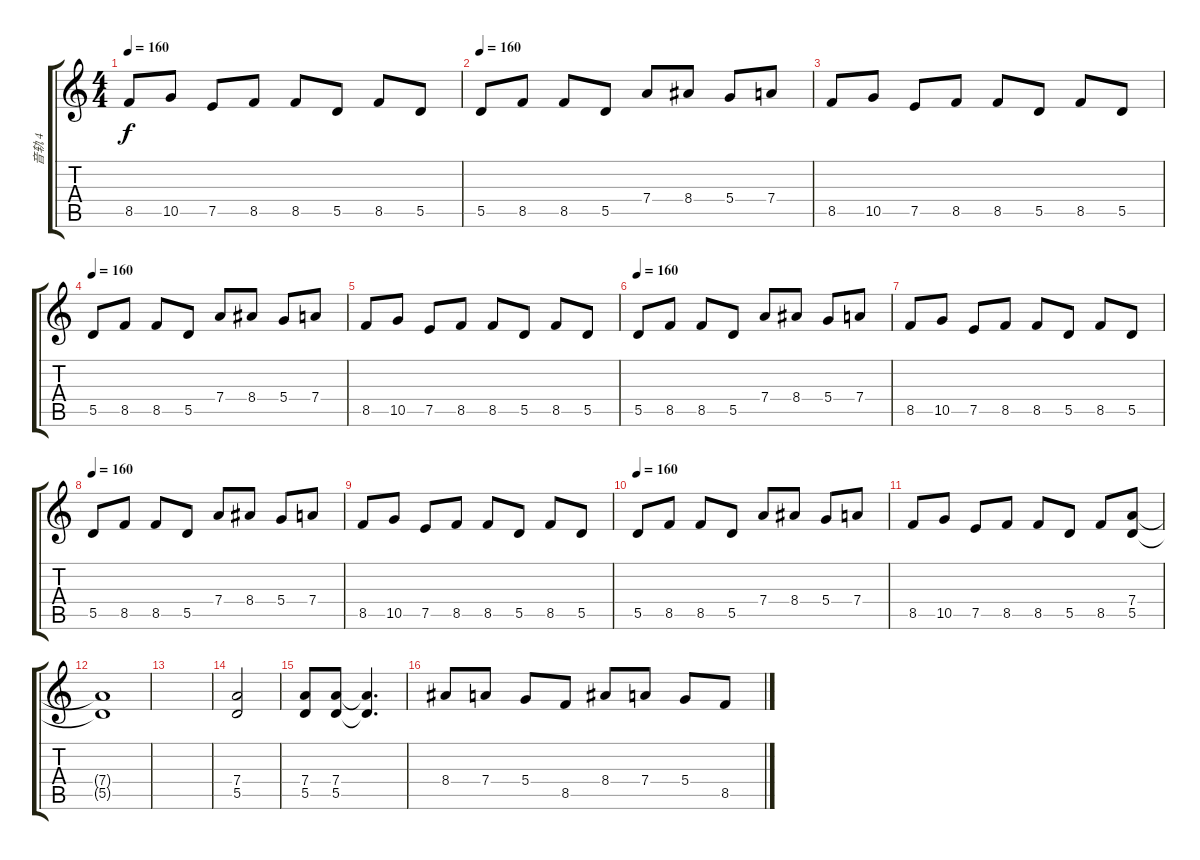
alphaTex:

\track ("音轨 4" "音轨 4") {instrument acousticguitarsteel}
\staff {score tabs}
\tuning (E4 B3 G3 D3 A2 E2) {hide}
\ts (4 4)
\tempo 160
\clef g2
\ks c
8.5.8{dy f} 10.5.8 7.5.8 8.5.8 8.5.8 5.5.8 8.5.8 5.5.8 |
\tempo 160
5.5.8 8.5.8 8.5.8 5.5.8 7.4.8 8.4.8 5.4.8 7.4.8 |
8.5.8 10.5.8 7.5.8 8.5.8 8.5.8 5.5.8 8.5.8 5.5.8 |
\tempo 160
5.5.8 8.5.8 8.5.8 5.5.8 7.4.8 8.4.8 5.4.8 7.4.8 |
8.5.8 10.5.8 7.5.8 8.5.8 8.5.8 5.5.8 8.5.8 5.5.8 |
\tempo 160
5.5.8 8.5.8 8.5.8 5.5.8 7.4.8 8.4.8 5.4.8 7.4.8 |
8.5.8 10.5.8 7.5.8 8.5.8 8.5.8 5.5.8 8.5.8 5.5.8 |
\tempo 160
5.5.8 8.5.8 8.5.8 5.5.8 7.4.8 8.4.8 5.4.8 7.4.8 |
8.5.8 10.5.8 7.5.8 8.5.8 8.5.8 5.5.8 8.5.8 5.5.8 |
\tempo 160
5.5.8 8.5.8 8.5.8 5.5.8 7.4.8 8.4.8 5.4.8 7.4.8 |
8.5.8 10.5.8 7.5.8 8.5.8 8.5.8 5.5.8 8.5.8 (7.4 5.5).8 |
(7.4{t} 5.5{t}).1 |
|
(7.4 5.5).2 |
(7.4 5.5).8 (7.4 5.5).8 (7.4{t} 5.5{t}).4{d} |
8.4.8 7.4.8 5.4.8 8.5.8 8.4.8 7.4.8 5.4.8 8.5.8
